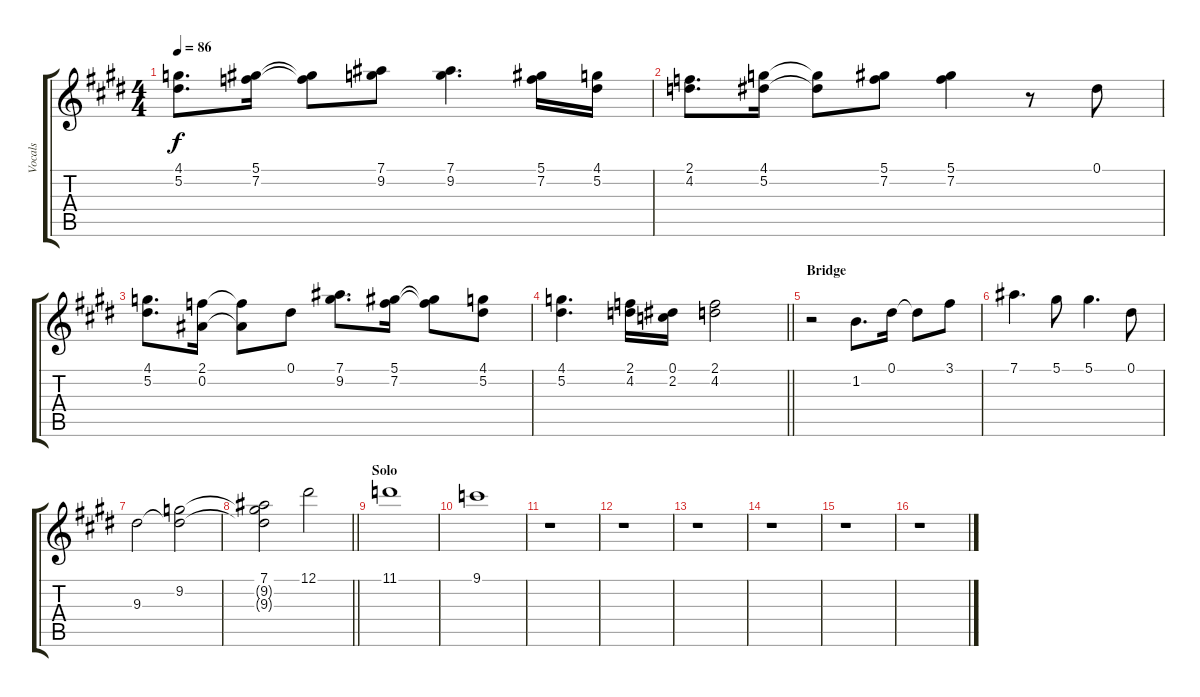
\track ("Vocals" "Vocals") {instrument electricguitarjazz}
\staff {score tabs}
\tuning (Eb4 Bb3 Gb3 Db3 Ab2 Eb2) {hide}
\ts (4 4)
\tempo 86
\clef g2
\ks e
(4.1 5.2).8{d dy f} (5.1 7.2).16 (5.1{t} 7.2{t}).8 (7.1 9.2).8 (7.1 9.2).4{d} (5.1 7.2).16 (4.1 5.2).16 |
(2.1 4.2).8{d} (4.1 5.2).16 (4.1{t} 5.2{t}).8 (5.1 7.2).8 (5.1 7.2).4 r.8 0.1.8 |
(4.1 5.2).8{d} (2.1 0.2).16 (2.1{t} 0.2{t}).8 0.1.8 (7.1 9.2).8{d} (5.1 7.2).16 (5.1{t} 7.2{t}).8 (4.1 5.2).8 |
\barLineRight lightlight
(4.1 5.2).4{d} (2.1 4.2).16 (0.1 2.2).16 (2.1 4.2).2 |
\section ("" "Bridge")
r.2 1.2.8{d} 0.1.16 0.1{t}.8 3.1.8 |
7.1.4{d} 5.1.8 5.1.4{d} 0.1.8 |
9.3.2 (9.2 9.3{t}).2 |
\barLineRight lightlight
(7.1 9.2{t} 9.3{t}).2 12.1.2 |
\section ("" "Solo")
11.1.1 |
9.1.1 |
r.1 |
r.1 |
r.1 |
r.1 |
r.1 |
r.1
